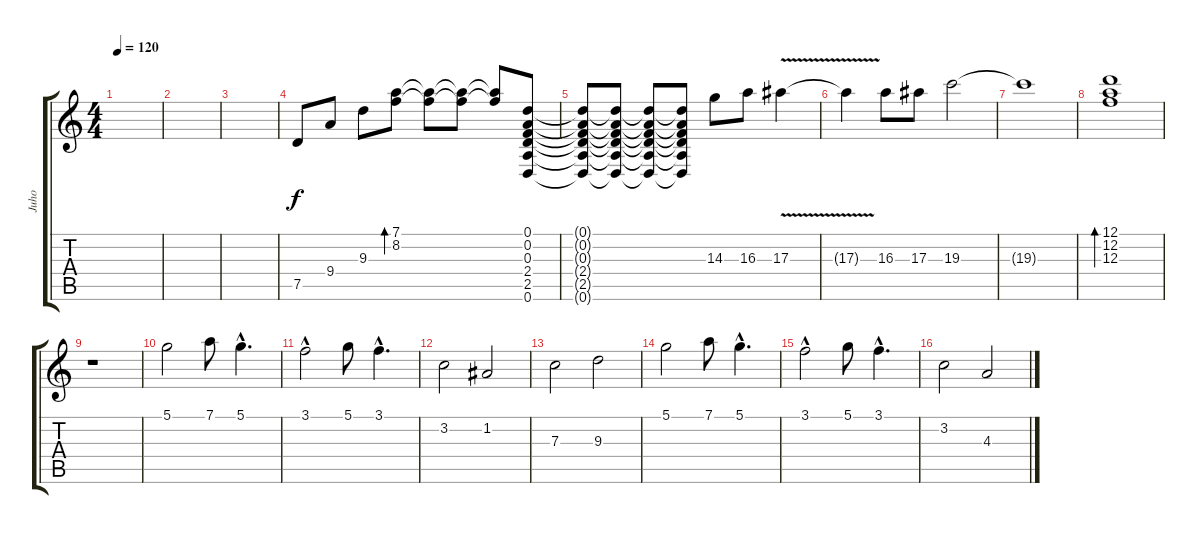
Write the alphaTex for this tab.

\track ("Juho" "Juho") {instrument electricguitarclean}
\staff {score tabs}
\tuning (D4 A3 F3 C3 G2 D2) {hide}
\ts (4 4)
\tempo 120
\clef g2
\ks c
|
|
|
7.5.8 9.4.8 9.3.8 (7.1 8.2).8{bd 480} (7.1{t} 8.2{t}).8 (7.1{t} 8.2{t}).8 (7.1{t} 8.2{t}).8 (0.1 0.2 0.3 2.4 2.5 0.6).8 |
(0.1{t} 0.2{t} 0.3{t} 2.4{t} 2.5{t} 0.6{t}).8 (0.1{t} 0.2{t} 0.3{t} 2.4{t} 2.5{t} 0.6{t}).8 (0.1{t} 0.2{t} 0.3{t} 2.4{t} 2.5{t} 0.6{t}).8 (0.1{t} 0.2{t} 0.3{t} 2.4{t} 2.5{t} 0.6{t}).8 14.3.8{volume 11 instrument electricguitarmuted} 16.3.8 17.3{v}.4 |
17.3{t}.4 16.3.8 17.3.8 19.3.2 |
19.3{t}.1 |
(12.1 12.2 12.3).1{bd 480 volume 5 instrument electricguitarclean} |
r.1 |
5.1.2{volume 12 instrument distortionguitar} 7.1.8 5.1{hac}.4{d} |
3.1{hac}.2 5.1.8 3.1{hac}.4{d} |
3.2.2 1.2.2 |
7.3.2 9.3.2 |
5.1.2 7.1.8 5.1{hac}.4{d} |
3.1{hac}.2 5.1.8 3.1{hac}.4{d} |
3.2.2 4.3.2
